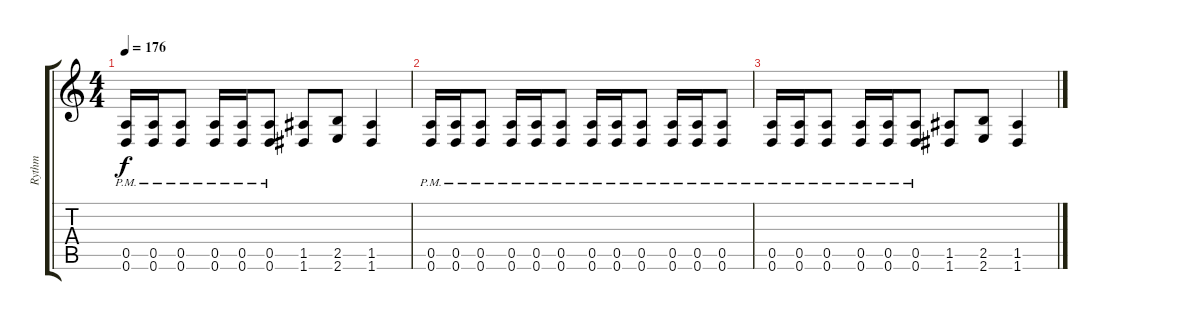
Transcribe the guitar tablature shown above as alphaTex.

\track ("Rythm" "Rythm") {instrument distortionguitar}
\staff {score tabs}
\tuning (E4 B3 G3 D3 A2 D2) {hide}
\ts (4 4)
\tempo 176
\clef g2
\ks c
(0.5{pm} 0.6{pm}).16{dy f} (0.5{pm} 0.6{pm}).16 (0.5{pm} 0.6{pm}).8 (0.5{pm} 0.6{pm}).16 (0.5{pm} 0.6{pm}).16 (0.5{pm} 0.6{pm}).8 (1.5 1.6).8 (2.5 2.6).8 (1.5 1.6).4 |
(0.5{pm} 0.6{pm}).16 (0.5{pm} 0.6{pm}).16 (0.5{pm} 0.6{pm}).8 (0.5{pm} 0.6{pm}).16 (0.5{pm} 0.6{pm}).16 (0.5{pm} 0.6{pm}).8 (0.5{pm} 0.6{pm}).16 (0.5{pm} 0.6{pm}).16 (0.5{pm} 0.6{pm}).8 (0.5{pm} 0.6{pm}).16 (0.5{pm} 0.6{pm}).16 (0.5{pm} 0.6{pm}).8 |
(0.5{pm} 0.6{pm}).16 (0.5{pm} 0.6{pm}).16 (0.5{pm} 0.6{pm}).8 (0.5{pm} 0.6{pm}).16 (0.5{pm} 0.6{pm}).16 (0.5{pm} 0.6{pm}).8 (1.5 1.6).8 (2.5 2.6).8 (1.5 1.6).4
